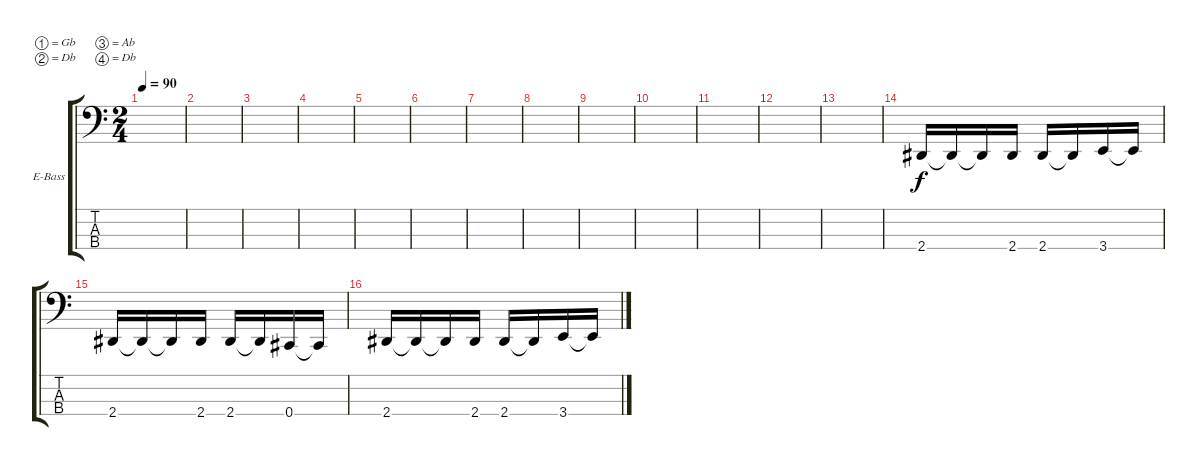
\defaultSystemsLayout 4
\bracketExtendMode groupsimilarinstruments
\firstSystemTrackNameOrientation horizontal
\otherSystemsTrackNameOrientation horizontal
\track ("Electric Bass" "E-Bass") {instrument electricbassfinger}
\staff {score tabs}
\tuning (Gb2 Db2 Ab1 Db1)
\ts (2 4)
\tempo 90
\clef f4
\scale
0.333333
\ks c
|
\scale
0.333333 |
\scale
0.333333 |
\scale
0.333333 |
\scale
0.333333 |
\scale
0.333333 |
\scale
0.333333 |
\scale
0.333333 |
\scale
0.333333 |
\scale
0.333333 |
\scale
0.333333 |
\scale
0.333333 |
\scale
0.333333 |
\scale
0.333333 2.4.16 2.4{t}.16 2.4{t}.16 2.4.16 2.4.16 2.4{t}.16 3.4.16 3.4{t}.16 |
\scale
0.333333 2.4.16 2.4{t}.16 2.4{t}.16 2.4.16 2.4.16 2.4{t}.16 0.4.16 0.4{t}.16 |
\scale
0.333333 2.4.16 2.4{t}.16 2.4{t}.16 2.4.16 2.4.16 2.4{t}.16 3.4.16 3.4{t}.16
